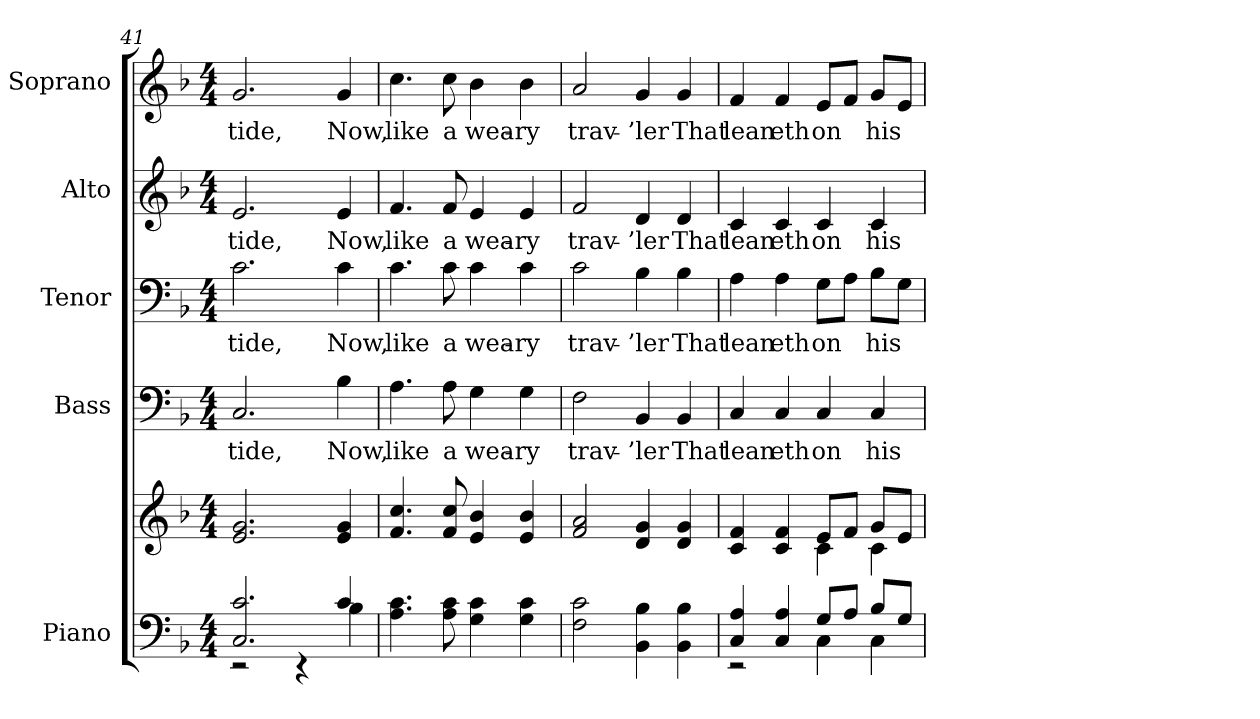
**kern	**kern	**kern	**text	**kern	**text	**kern	**text	**kern	**text
*part5	*part5	*part4	*part4	*part3	*part3	*part2	*part2	*part1	*part1
*staff6	*staff5	*staff4	*staff4	*staff3	*staff3	*staff2	*staff2	*staff1	*staff1
*I"Piano	*	*I"Bass	*	*I"Tenor	*	*I"Alto	*	*I"Soprano	*
*I'Pno.	*	*I'B.	*	*I'T.	*	*I'A.	*	*I'S.	*
*clefF4	*clefG2	*clefF4	*	*clefF4	*	*clefG2	*	*clefG2	*
*k[b-]	*k[b-]	*k[b-]	*	*k[b-]	*	*k[b-]	*	*k[b-]	*
*F:	*F:	*F:	*	*F:	*	*F:	*	*F:	*
*M4/4	*M4/4	*M4/4	*	*M4/4	*	*M4/4	*	*M4/4	*
=41	=41	=41	=41	=41	=41	=41	=41	=41	=41
*^	*	*	*	*	*	*	*	*	*
!	!	!	!	!LO:LY:b:color=#000000	!	!	!	!	!	!
!	!	!	!	!	!	!LO:LY:b:color=#000000	!	!	!	!
!	!	!	!	!	!	!	!	!LO:LY:b:color=#000000	!	!
!	!	!	!	!	!	!	!	!	!	!LO:LY:b:color=#000000
2.Ci/ 2.ci	2r	2.ei/ 2.gi	2.Ci/	tide,	2.ci\	tide,	2.ei/	tide,	2.gi/	tide,
.	4r	.	.	.	.	.	.	.	.	.
!	!	!	!	!LO:LY:b:color=#000000	!	!	!	!	!	!
!	!	!	!	!	!	!LO:LY:b:color=#000000	!	!	!	!
!	!	!	!	!	!	!	!	!LO:LY:b:color=#000000	!	!
!	!	!	!	!	!	!	!	!	!	!LO:LY:b:color=#000000
4ci/	4B-i\	4ei/ 4gi	4B-i\	Now,	4ci\	Now,	4ei/	Now,	4gi/	Now,
*v	*v	*	*	*	*	*	*	*	*	*
!!LO:PB:g=z
=42	=42	=42	=42	=42	=42	=42	=42	=42	=42
*^	*	*	*	*	*	*	*	*	*
!	!	!	!	!LO:LY:b:color=#000000	!	!	!	!	!	!
*v	*v	*	*	*	*	*	*	*	*	*
*^	*	*	*	*	*	*	*	*	*
!	!	!	!	!	!	!LO:LY:b:color=#000000	!	!	!	!
*v	*v	*	*	*	*	*	*	*	*	*
*^	*	*	*	*	*	*	*	*	*
!	!	!	!	!	!	!	!	!LO:LY:b:color=#000000	!	!
*v	*v	*	*	*	*	*	*	*	*	*
*^	*	*	*	*	*	*	*	*	*
!	!	!	!	!	!	!	!	!	!	!LO:LY:b:color=#000000
*v	*v	*	*	*	*	*	*	*	*	*
4.Ai\ 4.ci	4.fi/ 4.cci	4.Ai\	like	4.ci\	like	4.fi/	like	4.cci\	like
!	!	!	!LO:LY:b:color=#000000	!	!	!	!	!	!
!	!	!	!	!	!LO:LY:b:color=#000000	!	!	!	!
!	!	!	!	!	!	!	!LO:LY:b:color=#000000	!	!
!	!	!	!	!	!	!	!	!	!LO:LY:b:color=#000000
8Ai\ 8ci	8fi/ 8cci	8Ai\	a	8ci\	a	8fi/	a	8cci\	a
!	!	!	!LO:LY:b:color=#000000	!	!	!	!	!	!
!	!	!	!	!	!LO:LY:b:color=#000000	!	!	!	!
!	!	!	!	!	!	!	!LO:LY:b:color=#000000	!	!
!	!	!	!	!	!	!	!	!	!LO:LY:b:color=#000000
4Gi\ 4ci	4ei/ 4b-i	4Gi\	wea-	4ci\	wea-	4ei/	wea-	4b-i\	wea-
!	!	!	!LO:LY:b:color=#000000	!	!	!	!	!	!
!	!	!	!	!	!LO:LY:b:color=#000000	!	!	!	!
!	!	!	!	!	!	!	!LO:LY:b:color=#000000	!	!
!	!	!	!	!	!	!	!	!	!LO:LY:b:color=#000000
4Gi\ 4ci	4ei/ 4b-i	4Gi\	-ry	4ci\	-ry	4ei/	-ry	4b-i\	-ry
=43	=43	=43	=43	=43	=43	=43	=43	=43	=43
!	!	!	!LO:LY:b:color=#000000	!	!	!	!	!	!
!	!	!	!	!	!LO:LY:b:color=#000000	!	!	!	!
!	!	!	!	!	!	!	!LO:LY:b:color=#000000	!	!
!	!	!	!	!	!	!	!	!	!LO:LY:b:color=#000000
2Fi\ 2ci	2fi/ 2ai	2Fi\	trav-	2ci\	trav-	2fi/	trav-	2ai/	trav-
!	!	!	!LO:LY:b:color=#000000	!	!	!	!	!	!
!	!	!	!	!	!LO:LY:b:color=#000000	!	!	!	!
!	!	!	!	!	!	!	!LO:LY:b:color=#000000	!	!
!	!	!	!	!	!	!	!	!	!LO:LY:b:color=#000000
4BB-i\ 4B-i	4di/ 4gi	4BB-i/	-’ler	4B-i\	-’ler	4di/	-’ler	4gi/	-’ler
!	!	!	!LO:LY:b:color=#000000	!	!	!	!	!	!
!	!	!	!	!	!LO:LY:b:color=#000000	!	!	!	!
!	!	!	!	!	!	!	!LO:LY:b:color=#000000	!	!
!	!	!	!	!	!	!	!	!	!LO:LY:b:color=#000000
4BB-i\ 4B-i	4di/ 4gi	4BB-i/	That	4B-i\	That	4di/	That	4gi/	That
!!LO:PB:g=z
=44	=44	=44	=44	=44	=44	=44	=44	=44	=44
*^	*^	*	*	*	*	*	*	*	*
!	!	!	!	!	!LO:LY:b:color=#000000	!	!	!	!	!	!
!	!	!	!	!	!	!	!LO:LY:b:color=#000000	!	!	!	!
!	!	!	!	!	!	!	!	!	!LO:LY:b:color=#000000	!	!
!	!	!	!	!	!	!	!	!	!	!	!LO:LY:b:color=#000000
4Ci/ 4Ai	2r	4ci/ 4fi	2ryy	4Ci/	lean	4Ai\	lean	4ci/	lean	4fi/	lean
!	!	!	!	!	!LO:LY:b:color=#000000	!	!	!	!	!	!
!	!	!	!	!	!	!	!LO:LY:b:color=#000000	!	!	!	!
!	!	!	!	!	!	!	!	!	!LO:LY:b:color=#000000	!	!
!	!	!	!	!	!	!	!	!	!	!	!LO:LY:b:color=#000000
4Ci/ 4Ai	.	4ci/ 4fi	.	4Ci/	eth	4Ai\	eth	4ci/	eth	4fi/	eth
!	!	!	!	!	!LO:LY:b:color=#000000	!	!	!	!	!	!
!	!	!	!	!	!	!	!LO:LY:b:color=#000000	!	!	!	!
!	!	!	!	!	!	!	!	!	!LO:LY:b:color=#000000	!	!
!	!	!	!	!	!	!	!	!	!	!	!LO:LY:b:color=#000000
8Gi/L	4Ci\	8ei/L	4ci\	4Ci/	on	8Gi\L	on	4ci/	on	8ei/L	on
8Ai/J	.	8fi/J	.	.	.	8Ai\J	.	.	.	8fi/J	.
!	!	!	!	!	!LO:LY:b:color=#000000	!	!	!	!	!	!
!	!	!	!	!	!	!	!LO:LY:b:color=#000000	!	!	!	!
!	!	!	!	!	!	!	!	!	!LO:LY:b:color=#000000	!	!
!	!	!	!	!	!	!	!	!	!	!	!LO:LY:b:color=#000000
8B-i/L	4Ci\	8gi/L	4ci\	4Ci/	his	8B-i\L	his	4ci/	his	8gi/L	his
8Gi/J	.	8ei/J	.	.	.	8Gi\J	.	.	.	8ei/J	.
*v	*v	*	*	*	*	*	*	*	*	*	*
*	*v	*v	*	*	*	*	*	*	*	*
=	=	=	=	=	=	=	=	=	=
*-	*-	*-	*-	*-	*-	*-	*-	*-	*-
